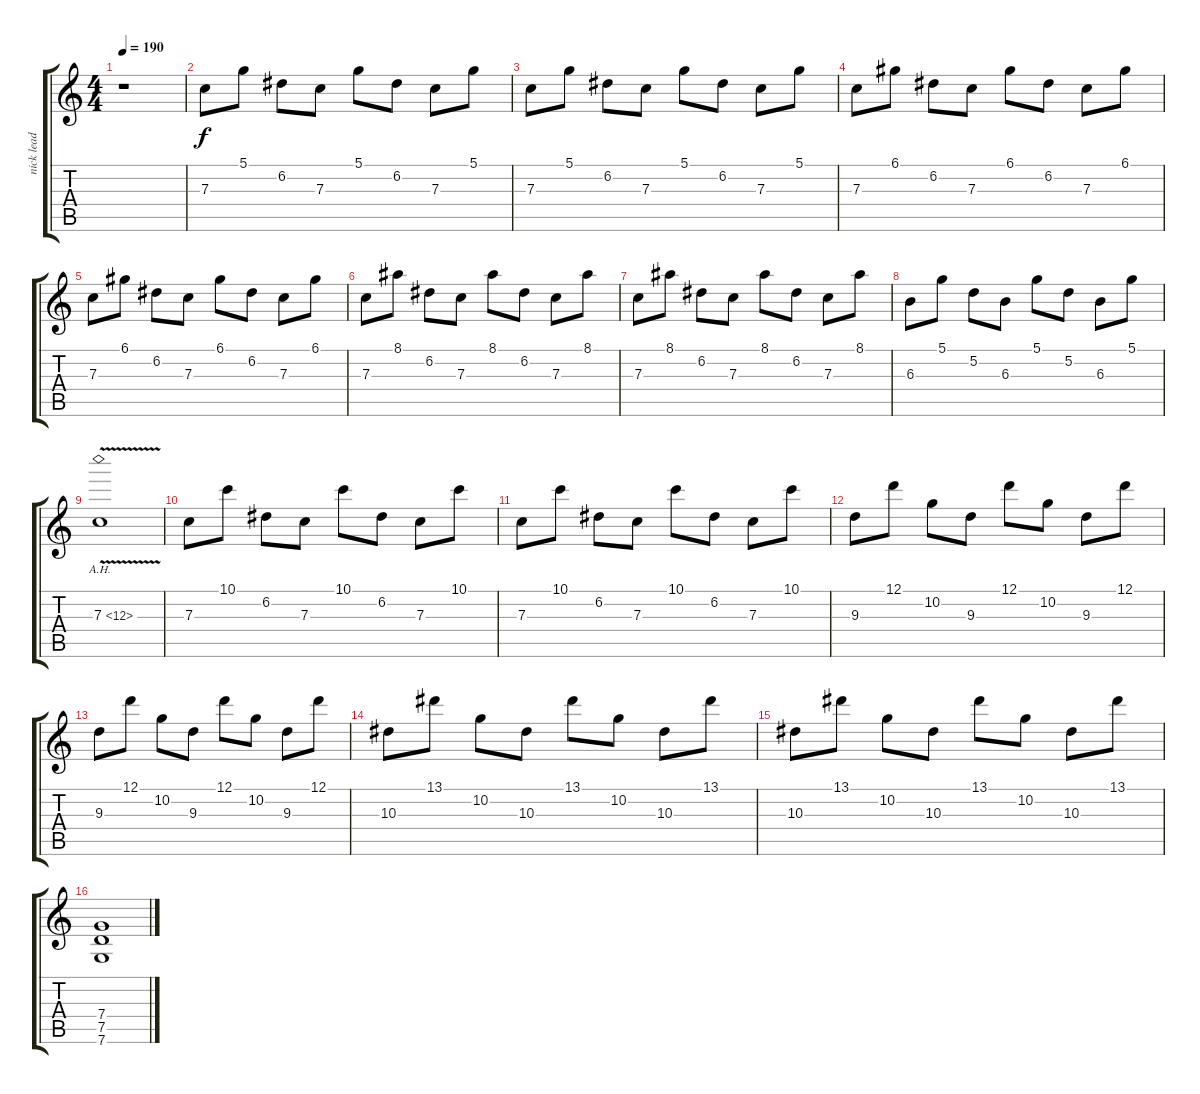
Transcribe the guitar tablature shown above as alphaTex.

\track ("nick lead" "nick lead") {instrument distortionguitar}
\staff {score tabs}
\tuning (D4 A3 F3 C3 G2 C2) {hide}
\ts (4 4)
\tempo 190
\clef g2
\ks c
r.1{dy f instrument distortionguitar} |
7.3.8 5.1.8 6.2.8 7.3.8 5.1.8 6.2.8 7.3.8 5.1.8 |
7.3.8 5.1.8 6.2.8 7.3.8 5.1.8 6.2.8 7.3.8 5.1.8 |
7.3.8 6.1.8 6.2.8 7.3.8 6.1.8 6.2.8 7.3.8 6.1.8 |
7.3.8 6.1.8 6.2.8 7.3.8 6.1.8 6.2.8 7.3.8 6.1.8 |
7.3.8 8.1.8 6.2.8 7.3.8 8.1.8 6.2.8 7.3.8 8.1.8 |
7.3.8 8.1.8 6.2.8 7.3.8 8.1.8 6.2.8 7.3.8 8.1.8 |
6.3.8 5.1.8 5.2.8 6.3.8 5.1.8 5.2.8 6.3.8 5.1.8 |
7.3{ah 5 v}.1 |
7.3.8 10.1.8 6.2.8 7.3.8 10.1.8 6.2.8 7.3.8 10.1.8 |
7.3.8 10.1.8 6.2.8 7.3.8 10.1.8 6.2.8 7.3.8 10.1.8 |
9.3.8 12.1.8 10.2.8 9.3.8 12.1.8 10.2.8 9.3.8 12.1.8 |
9.3.8 12.1.8 10.2.8 9.3.8 12.1.8 10.2.8 9.3.8 12.1.8 |
10.3.8 13.1.8 10.2.8 10.3.8 13.1.8 10.2.8 10.3.8 13.1.8 |
10.3.8 13.1.8 10.2.8 10.3.8 13.1.8 10.2.8 10.3.8 13.1.8 |
(7.4 7.5 7.6).1
